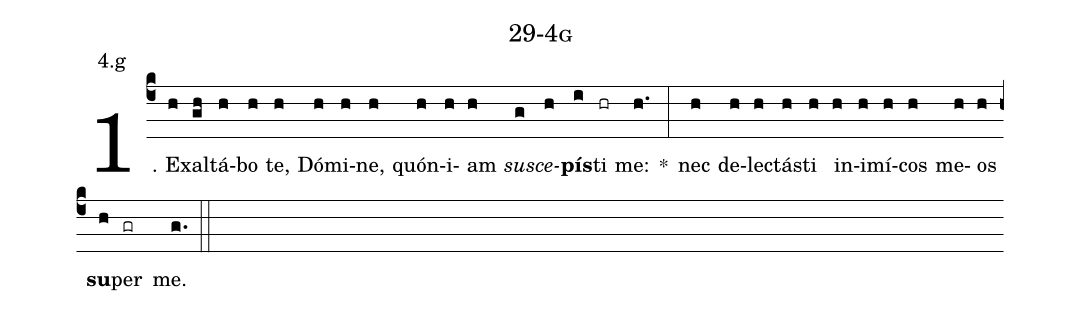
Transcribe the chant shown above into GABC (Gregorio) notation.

name: 29-4g;
annotation: 4.g;
%%
(c4)1. Ex(h)al(gh)tá(h)bo(h) te,(h) Dó(h)mi(h)ne,(h) quón(h)i(h)am(h) <i>su</i>(g)<i>sce</i>(h)<b>pís</b>(i)ti(hr) me:(h.) *(:) nec(h) de(h)lec(h)tás(h)ti(h) in(h)i(h)mí(h)cos(h) me(h)os(h) <b>su</b>(h)per(gr) me.(g.) (::)
